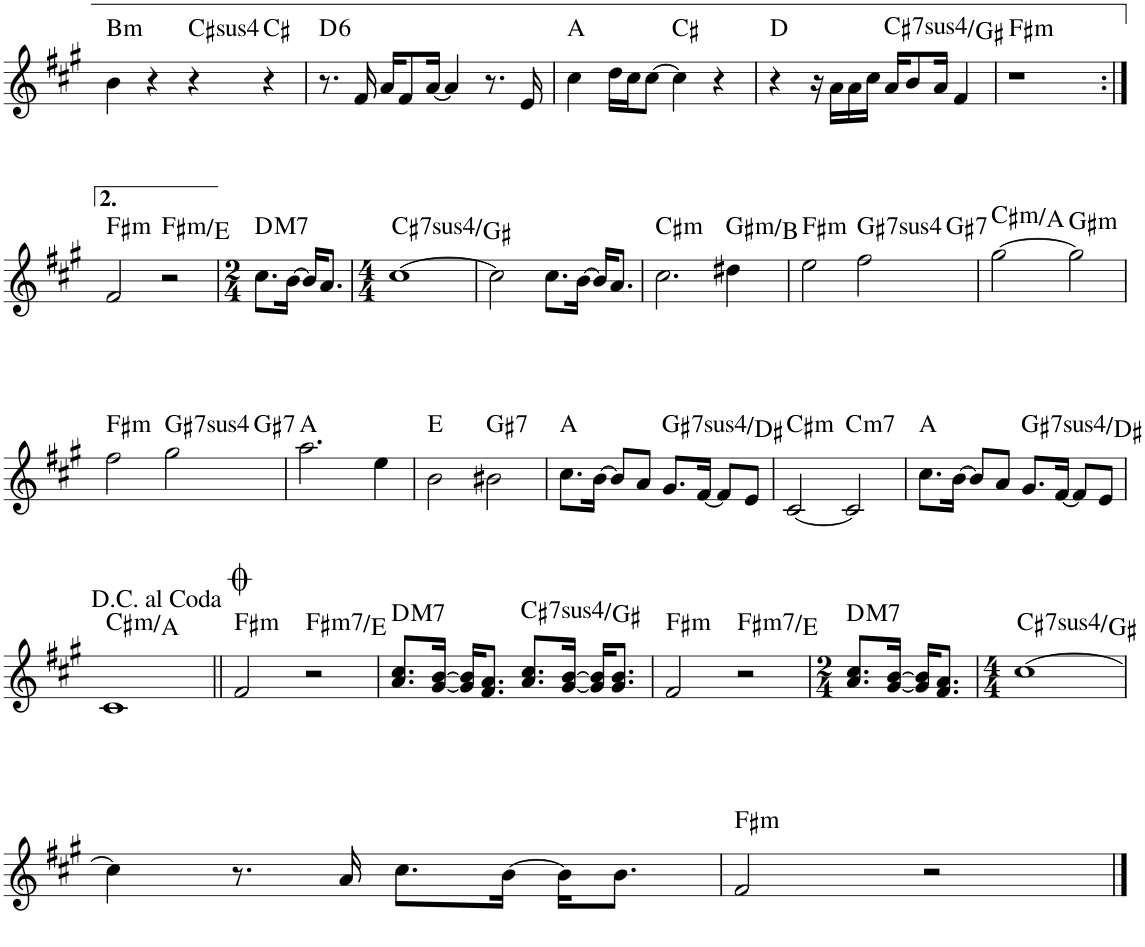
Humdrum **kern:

**kern	**harte
*part1	*part1
*staff1	*
*I"Piano	*
*I'Pno.	*
!!LO:PB:g=z
*clefG2	*
*k[f#c#g#]	*
*M4/4	*
=28	=28
!	!LO:H:kt=m
4b\	B:min
4r	.
!	!LO:H:kt=4
4r	C#:sus4
4r	C#:maj
=29	=29
!	!LO:H:kt=6
8.r	D:maj6
16f#/	.
16a/KL	.
8f#/	.
[16a/Jk	.
4a/]	.
8.r	.
16e/	.
=30	=30
4cc#\	A:maj
16dd\LL	.
16cc#\J	.
[8cc#\J	.
4cc#\]	C#:maj
4r	.
=31	=31
4r	D:maj
16r	.
16a\LL	.
16a\	.
16cc#\JJ	.
!	!LO:H:kt=74
16a/KL	C#:sus4(7)/5
8b/	.
16a/Jk	.
4f#/	.
=32	=32
!	!LO:H:kt=m
1r	F#:min
!!LO:LB:g=z
=33:|!	=33:|!
!	!LO:H:kt=m
2f#/	F#:min
!	!LO:H:kt=m
2r	F#:min/b7
=34	=34
*M2/4	*
!	!LO:H:kt=M7
8.cc#\L	D:maj7
[16b\Jk	.
16b/KL]	.
8.a/J	.
=35	=35
*M4/4	*
!	!LO:H:kt=74
[1cc#	C#:sus4(7)/5
=36	=36
2cc#\]	.
8.cc#\L	.
[16b\Jk	.
16b/KL]	.
8.a/J	.
=37	=37
!	!LO:H:kt=m
2.cc#\	C#:min
!	!LO:H:kt=m
4dd#X\	G#:min/b3
=38	=38
!	!LO:H:kt=m
*^	*
2ee\	2.ryy	F#:min
!	!	!LO:H:kt=74
2ff#\	.	G#:sus4(7)
!	!	!LO:H:kt=7
.	4ryy	G#:7
=39	=39	=39
!	!	!LO:H:kt=m
*v	*v	*
[2gg#\	C#:min/b6
!	!LO:H:kt=m
2gg#\]	G#:min
!!LO:LB:g=z
=40	=40
!	!LO:H:kt=m
*^	*
2ff#\	2.ryy	F#:min
!	!	!LO:H:kt=74
2gg#\	.	G#:sus4(7)
!	!	!LO:H:kt=7
.	4ryy	G#:7
*v	*v	*
=41	=41
2.aa\	A:maj
4ee\	.
=42	=42
2b\	E:maj
!	!LO:H:kt=7
2b#X\	G#:7
=43	=43
8.cc#\L	A:maj
[16b\Jk	.
8b/L]	.
8a/J	.
!	!LO:H:kt=74
8.g#/L	G#:sus4(7)/5
[16f#/Jk	.
8f#/L]	.
8e/J	.
=44	=44
!	!LO:H:kt=m
[2c#/	C#:min
!	!LO:H:kt=m7
2c#/]	C:min7
=45	=45
8.cc#\L	A:maj
[16b\Jk	.
8b/L]	.
8a/J	.
!	!LO:H:kt=74
8.g#/L	G#:sus4(7)/5
[16f#/Jk	.
8f#/L]	.
8e/J	.
!!LO:LB:g=z
=46	=46
!	!LO:H:kt=m
1c#	C#:min/b6
=47||	=47||
!	!LO:H:kt=m
2f#/	F#:min
!	!LO:H:kt=m7
2r	F#:min7/b7
=48	=48
!	!LO:H:kt=M7
8.a/ 8.cc#/L	D:maj7
[16g#/ [16b/Jk	.
16g#/] 16b/]KL	.
8.f#/ 8.a/J	.
!	!LO:H:kt=74
8.a/ 8.cc#/L	C#:sus4(7)/5
[16g#/ [16b/Jk	.
16g#/] 16b/]KL	.
8.g#/ 8.b/J	.
=49	=49
!	!LO:H:kt=m
2f#/	F#:min
!	!LO:H:kt=m7
2r	F#:min7/b7
=50	=50
*M2/4	*
!	!LO:H:kt=M7
8.a/ 8.cc#/L	D:maj7
[16g#/ [16b/Jk	.
16g#/] 16b/]KL	.
8.f#/ 8.a/J	.
=51	=51
*M4/4	*
!	!LO:H:kt=74
[1cc#	C#:sus4(7)/5
!!LO:LB:g=z
=52	=52
4cc#\]	.
8.r	.
16a/	.
8.cc#\L	.
[16b\Jk	.
16b\KL]	.
8.b\J	.
=53	=53
!	!LO:H:kt=m
2f#/	F#:min
2r	.
==	==
*-	*-
